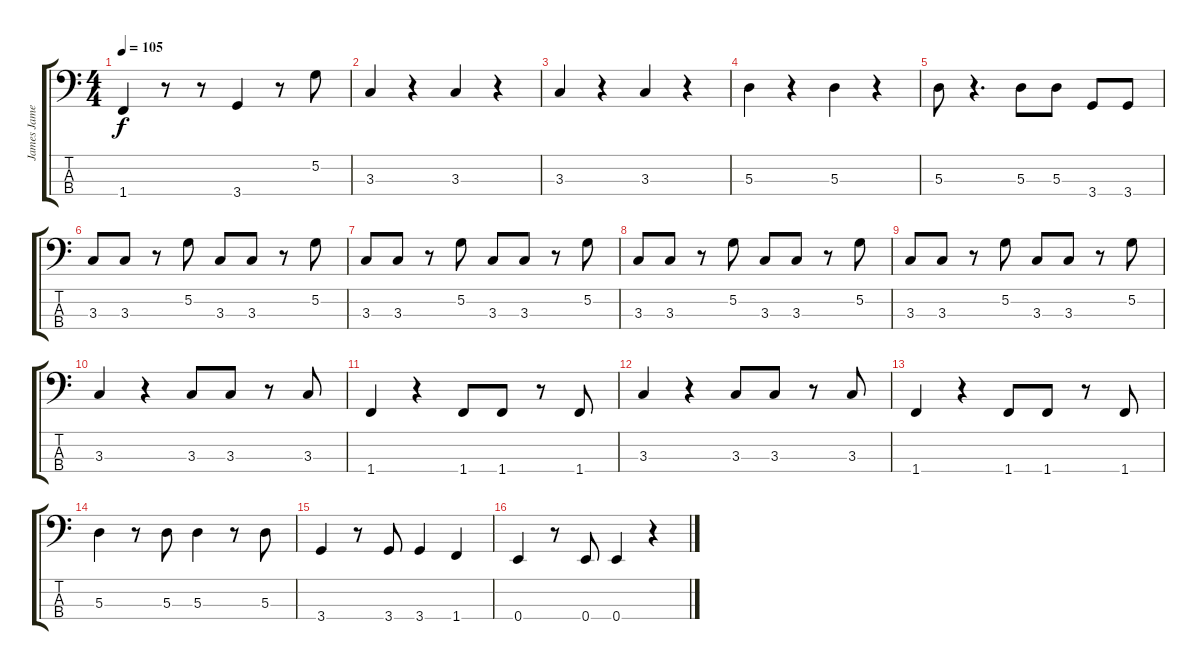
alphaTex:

\track ("James Jamerson" "James Jame") {instrument electricbassfinger}
\staff {score tabs}
\tuning (G2 D2 A1 E1) {hide}
\ts (4 4)
\tempo 105
\clef f4
\ks c
1.4.4{dy f} r.8 r.8 3.4.4 r.8 5.2.8 |
3.3.4 r.4 3.3.4 r.4 |
3.3.4 r.4 3.3.4 r.4 |
5.3.4 r.4 5.3.4 r.4 |
5.3.8 r.4{d} 5.3.8 5.3.8 3.4.8 3.4.8 |
3.3.8 3.3.8 r.8 5.2.8 3.3.8 3.3.8 r.8 5.2.8 |
3.3.8 3.3.8 r.8 5.2.8 3.3.8 3.3.8 r.8 5.2.8 |
3.3.8 3.3.8 r.8 5.2.8 3.3.8 3.3.8 r.8 5.2.8 |
3.3.8 3.3.8 r.8 5.2.8 3.3.8 3.3.8 r.8 5.2.8 |
3.3.4 r.4 3.3.8 3.3.8 r.8 3.3.8 |
1.4.4 r.4 1.4.8 1.4.8 r.8 1.4.8 |
3.3.4 r.4 3.3.8 3.3.8 r.8 3.3.8 |
1.4.4 r.4 1.4.8 1.4.8 r.8 1.4.8 |
5.3.4 r.8 5.3.8 5.3.4 r.8 5.3.8 |
3.4.4 r.8 3.4.8 3.4.4 1.4.4 |
0.4.4 r.8 0.4.8 0.4.4 r.4
